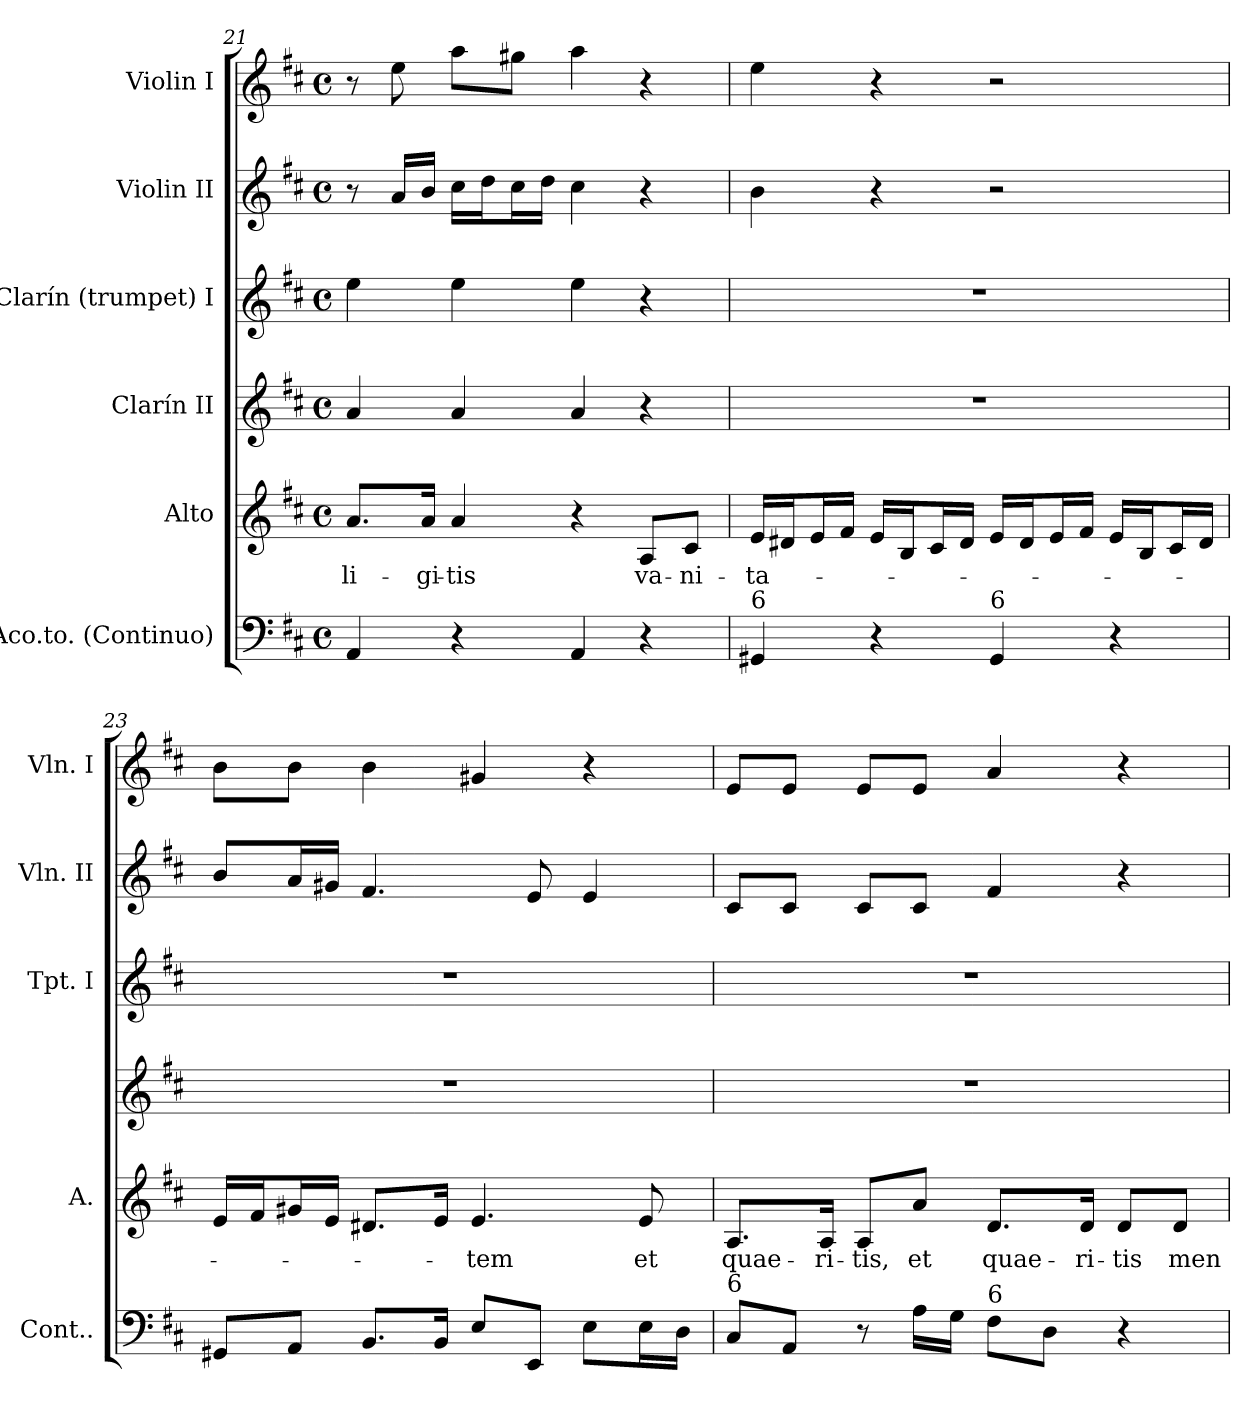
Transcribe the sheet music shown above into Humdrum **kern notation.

**kern	**kern	**text	**kern	**kern	**kern	**kern
*part6	*part5	*part5	*part4	*part3	*part2	*part1
*staff6	*staff5	*staff5	*staff4	*staff3	*staff2	*staff1
*I"Aco.to. (Continuo)	*I"Alto	*	*I"Clarín II	*I"Clarín (trumpet) I	*I"Violin II	*I"Violin I
*I'Cont..	*I'A.	*	*	*I'Tpt. I	*I'Vln. II	*I'Vln. I
!!LO:LB:g=z
*clefF4	*clefG2	*	*clefG2	*clefG2	*clefG2	*clefG2
*k[f#c#]	*k[f#c#]	*	*k[f#c#]	*k[f#c#]	*k[f#c#]	*k[f#c#]
*D:	*D:	*	*D:	*D:	*D:	*D:
*M4/4	*M4/4	*	*M4/4	*M4/4	*M4/4	*M4/4
*met(c)	*met(c)	*	*met(c)	*met(c)	*met(c)	*met(c)
=21	=21	=21	=21	=21	=21	=21
!	!	!LO:LY:b:color=#000000	!	!	!	!
4AAi/	8.ai/L	-li-	4ai/	4eei\	8r	8r
.	.	.	.	.	16ai/LL	8eei\
!	!	!LO:LY:b:color=#000000	!	!	!	!
.	16ai/Jk	-gi-	.	.	16bi/JJ	.
!	!	!LO:LY:b:color=#000000	!	!	!	!
4r	4ai/	-tis	4ai/	4eei\	16cc#i\LL	8aai\L
.	.	.	.	.	16ddi\J	.
.	.	.	.	.	16cc#i\L	8gg#Xi\J
.	.	.	.	.	16ddi\JJ	.
4AAi/	4r	.	4ai/	4eei\	4cc#i\	4aai\
!	!	!LO:LY:b:color=#000000	!	!	!	!
4r	8Ai/L	va-	4r	4r	4r	4r
!	!	!LO:LY:b:color=#000000	!	!	!	!
.	8c#i/J	-ni-	.	.	.	.
=22	=22	=22	=22	=22	=22	=22
!LO:TX:a:t=6	!	!	!	!	!	!
!	!	!LO:LY:b:color=#000000	!	!	!	!
4GG#Xi/	16ei/LL	-ta-	1r	1r	4bi\	4eei\
.	16d#Xi/J	.	.	.	.	.
.	16ei/L	.	.	.	.	.
.	16f#i/JJ	.	.	.	.	.
4r	16ei/LL	.	.	.	4r	4r
.	16Bi/J	.	.	.	.	.
.	16c#i/L	.	.	.	.	.
.	16d#i/JJ	.	.	.	.	.
!LO:TX:a:t=6	!	!	!	!	!	!
4GG#i/	16ei/LL	.	.	.	2r	2r
.	16d#i/J	.	.	.	.	.
.	16ei/L	.	.	.	.	.
.	16f#i/JJ	.	.	.	.	.
4r	16ei/LL	.	.	.	.	.
.	16Bi/J	.	.	.	.	.
.	16c#i/L	.	.	.	.	.
.	16d#i/JJ	.	.	.	.	.
=23	=23	=23	=23	=23	=23	=23
8GG#Xi/L	16ei/LL	.	1r	1r	8bi/L	8bi\L
.	16f#i/J	.	.	.	.	.
8AAi/J	16g#Xi/L	.	.	.	16ai/L	8bi\J
.	16ei/JJ	.	.	.	16g#Xi/JJ	.
8.BBi/L	8.d#Xi/L	.	.	.	4.f#i/	4bi\
16BBi/Jk	16ei/Jk	.	.	.	.	.
!	!	!LO:LY:b:color=#000000	!	!	!	!
8Ei/L	4.ei/	-tem	.	.	.	4g#Xi/
8EEi/J	.	.	.	.	8ei/	.
8Ei\L	.	.	.	.	4ei/	4r
!	!	!LO:LY:b:color=#000000	!	!	!	!
16Ei\L	8ei/	et	.	.	.	.
16Di\JJ	.	.	.	.	.	.
!!LO:LB:g=z
=24	=24	=24	=24	=24	=24	=24
!LO:TX:a:t=6	!	!	!	!	!	!
!	!	!LO:LY:b:color=#000000	!	!	!	!
8C#i/L	8.Ai/L	quae-	1r	1r	8c#i/L	8ei/L
8AAi/J	.	.	.	.	8c#i/J	8ei/J
!	!	!LO:LY:b:color=#000000	!	!	!	!
.	16Ai/Jk	-ri-	.	.	.	.
!	!	!LO:LY:b:color=#000000	!	!	!	!
8r	8Ai/L	-tis,	.	.	8c#i/L	8ei/L
!	!	!LO:LY:b:color=#000000	!	!	!	!
16Ai\LL	8ai/J	et	.	.	8c#i/J	8ei/J
16Gi\JJ	.	.	.	.	.	.
!LO:TX:a:t=6	!	!	!	!	!	!
!	!	!LO:LY:b:color=#000000	!	!	!	!
8F#i\L	8.di/L	quae-	.	.	4f#i/	4ai/
8Di\J	.	.	.	.	.	.
!	!	!LO:LY:b:color=#000000	!	!	!	!
.	16di/Jk	-ri-	.	.	.	.
!	!	!LO:LY:b:color=#000000	!	!	!	!
4r	8di/L	-tis	.	.	4r	4r
!	!	!LO:LY:b:color=#000000	!	!	!	!
.	8di/J	men-	.	.	.	.
=	=	=	=	=	=	=
*-	*-	*-	*-	*-	*-	*-
